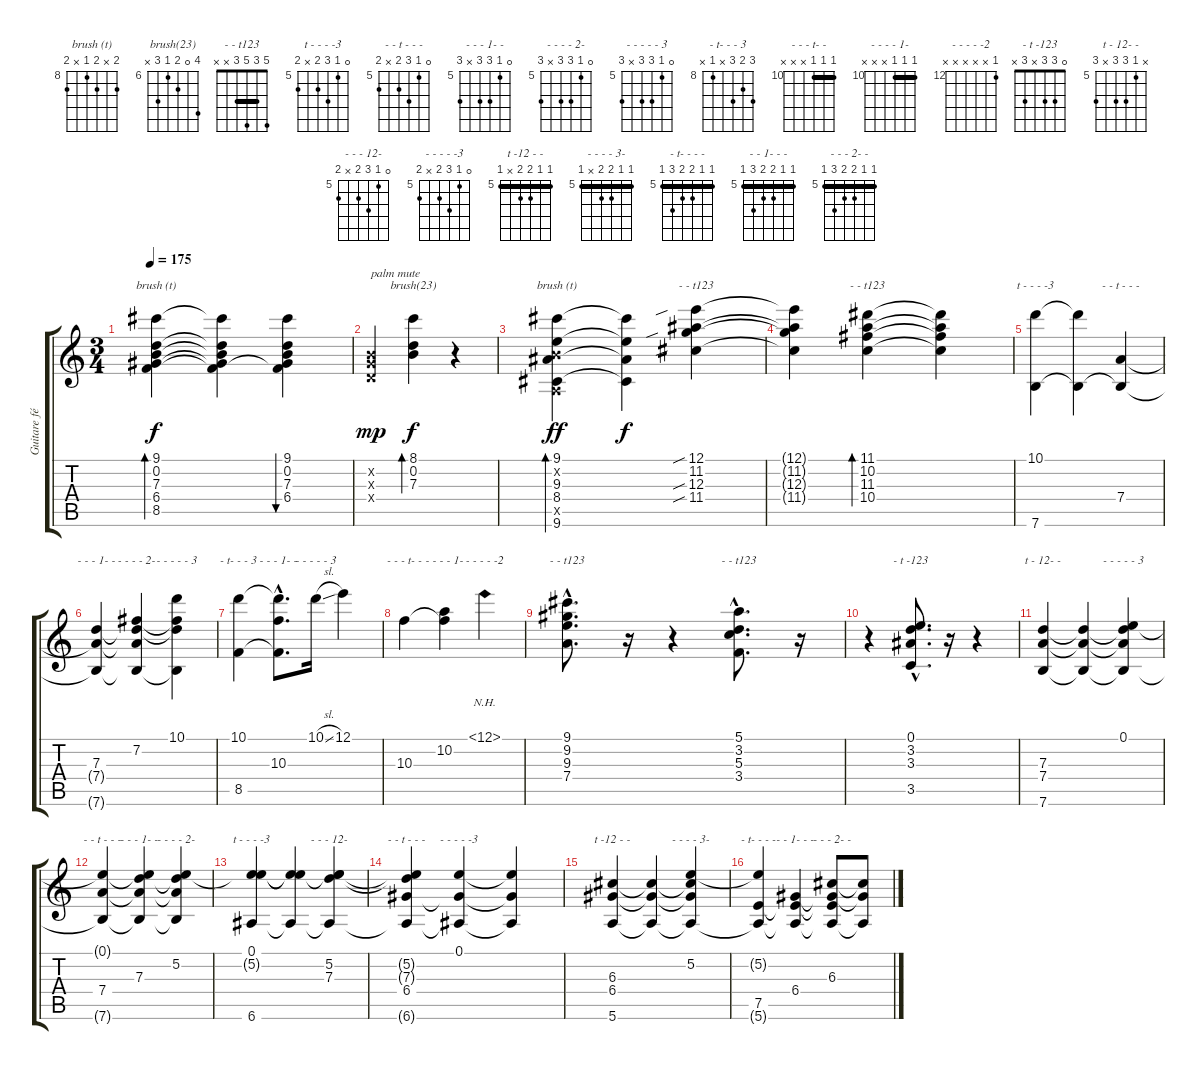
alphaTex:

\track ("Guitare février 2003" "Guitare fé") {instrument acousticguitarnylon}
\staff {score tabs}
\tuning (E4 B3 G3 D3 A2 E2) {hide}
\chord ("brush (t)" 9 0 7 6 8 x) {firstfret 6}
\chord ("brush(23)" 9 0 7 6 8 x) {firstfret 6}
\chord ("brush (t)" 9 x 9 8 x 9) {firstfret 8}
\chord ("- - t123" 12 11 12 11 x x) {firstfret 11}
\chord ("- - t123" 11 10 11 10 x x) {firstfret 10}
\chord ("t - - - -3" 10 7 7 7 x 7) {firstfret 7 barre 7}
\chord ("- - t - - -" 10 7 7 7 x 7) {firstfret 7 barre 7}
\chord ("- - - 1- -" 10 7 7 7 x 7) {firstfret 7 barre 7}
\chord ("- - - - 2-" 10 7 7 7 x 7) {firstfret 7 barre 7}
\chord ("- - - - - 3" 10 7 7 7 x 7) {firstfret 7 barre 7}
\chord ("- t- - - 3" 10 9 10 x 8 x) {firstfret 8 barre 8}
\chord ("- - - 1- -" 10 9 10 x 8 x) {firstfret 8 barre 8}
\chord ("- - - - - 3" 10 9 10 x 8 x) {firstfret 8 barre 8}
\chord ("- - - t- -" 10 10 10 x x x) {firstfret 10 barre 10}
\chord ("- - - - 1-" 10 10 10 x x x) {firstfret 10 barre 10}
\chord ("- - - - -2" 12 x x x x x) {firstfret 12}
\chord ("- - t123" 9 9 9 7 x x) {firstfret 7 barre 9}
\chord ("- - t123" 5 3 5 3 x x) {barre 3}
\chord ("- t -123" 0 3 3 x 3 x)
\chord ("t - 12- -" x 5 7 7 x 7) {firstfret 5}
\chord ("- - - - - 3" 0 5 7 7 x 7) {firstfret 5}
\chord ("- - t - - -" 0 5 7 7 x 7) {firstfret 5}
\chord ("- - - 1- -" 0 5 7 7 x 7) {firstfret 5}
\chord ("- - - - 2-" 0 5 7 7 x 7) {firstfret 5}
\chord ("t - - - -3" 0 5 7 6 x 6) {firstfret 5}
\chord ("- - - 12-" 0 5 7 6 x 6) {firstfret 5}
\chord ("- - t - - -" 0 5 7 6 x 6) {firstfret 5}
\chord ("- - - - -3" 0 5 7 6 x 6) {firstfret 5}
\chord ("t -12 - -" 5 5 6 6 x 5) {firstfret 5 barre 5}
\chord ("- - - - 3-" 5 5 6 6 x 5) {firstfret 5 barre 5}
\chord ("- t- - - -" 5 5 6 6 7 5) {firstfret 5 barre 5}
\chord ("- - 1- - -" 5 5 6 6 7 5) {firstfret 5 barre 5}
\chord ("- - - 2- -" 5 5 6 6 7 5) {firstfret 5 barre 5}
\ts (3 4)
\tempo 175
\clef g2
\ks c
(9.1 0.2 7.3 6.4 8.5).4{bd 120 ch "brush (t)" dy f} (9.1{t} 0.2{t} 7.3{t} 6.4{t} 8.5{t}).4 (9.1 0.2 7.3 6.4 8.5{t}).4{bu 30} |
(0.2{x} 0.3{x} 0.4{x}).4{txt "palm mute" dy mp} (8.1 0.2 7.3).4{bd 30 ch "brush(23)" dy f} r.4 |
(9.1 0.2{x} 9.3 8.4 0.5{x} 9.6).4{bd 30 ch "brush (t)" dy ff} (9.1{t} 9.3{t} 8.4{t} 9.6{t}).4{dy f} (12.1{sib} 11.2 12.3{sib} 11.4{sib}).4{ch "- - t123"} |
(12.1{t} 11.2{t} 12.3{t} 11.4{t}).4 (11.1 10.2 11.3 10.4).4{bd 240 ch "- - t123"} (11.1{t} 10.2{t} 11.3{t} 10.4{t}).4 |
(10.1 7.6).4{ch "t - - - -3"} (10.1{t} 7.6{t}).4 (7.4 7.6{t}).4{ch "- - t - - -"} |
(7.3 7.4{t} 7.6{t}).4{ch "- - - 1- -"} (7.2 7.3{t} 7.4{t} 7.6{t}).4{ch "- - - - 2-"} (10.1 7.2{t} 7.3{t} 7.6{t}).4{ch "- - - - - 3"} |
(10.1 8.5).4{ch "- t- - - 3"} (10.1{hac t} 10.3{hac} 8.5{hac t}).8{d ch "- - - 1- -"} 10.1{sl}.16{ch "- - - - - 3"} 12.1.4 |
10.3.4{ch "- - - t- -"} (10.2 10.3{t}).4{ch "- - - - 1-"} 12.1{nh}.4{ch "- - - - -2"} |
(9.1{hac} 9.2{hac} 9.3{hac} 7.4{hac}).8{d ch "- - t123"} r.16 r.4 (5.1{hac} 3.2{hac} 5.3{hac} 3.4{hac}).8{d ch "- - t123"} r.16 |
r.4 (0.1{hac} 3.2{hac} 3.3{hac} 3.5{hac}).8{d ch "- t -123"} r.16 r.4 |
(7.3 7.4 7.6).4{ch "t - 12- -"} (7.3{t} 7.4{t} 7.6{t}).4 (0.1 7.3{t} 7.4{t} 7.6{t}).4{ch "- - - - - 3"} |
(0.1{t} 7.4 7.6{t}).4{ch "- - t - - -"} (0.1{t} 7.3 7.4{t} 7.6{t}).4{ch "- - - 1- -"} (5.2 7.3{t} 7.4{t} 7.6{t}).4{ch "- - - - 2-"} |
(0.1 5.2{t} 6.6).4{ch "t - - - -3"} (0.1{t} 5.2{t} 6.6{t}).4 (0.1{t} 5.2 7.3 6.6{t}).4{ch "- - - 12-"} |
(5.2{t} 7.3{t} 6.4 6.6{t}).4{ch "- - t - - -"} (0.1 6.4{t} 6.6{t}).4{ch "- - - - -3"} (0.1{t} 6.4{t} 6.6{t}).4 |
(6.3 6.4 5.6).4{ch "t -12 - -"} (6.3{t} 6.4{t} 5.6{t}).4 (5.2 6.3{t} 6.4{t} 5.6{t}).4{ch "- - - - 3-"} |
(5.2{t} 7.5 5.6{t}).4{ch "- t- - - -"} (6.4 7.5{t} 5.6{t}).4{ch "- - 1- - -"} (6.3 6.4{t} 7.5{t} 5.6{t}).8{ch "- - - 2- -"} (6.3{t} 6.4{t} 5.6{t}).8
